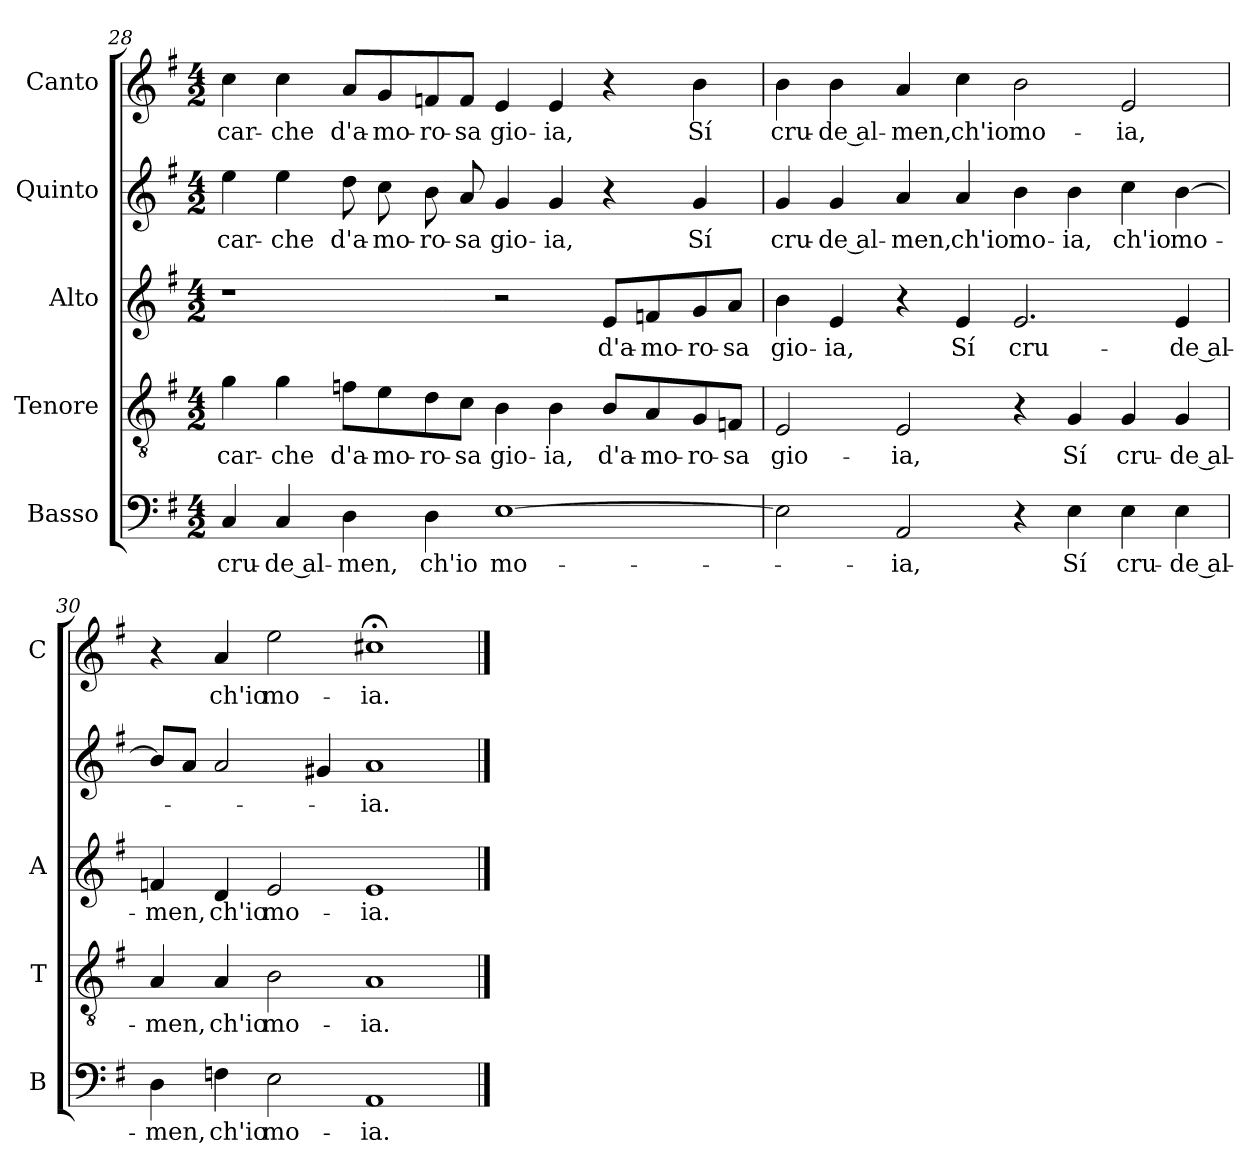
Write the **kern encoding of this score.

**kern	**text	**kern	**text	**kern	**text	**kern	**text	**kern	**text
*part5	*part5	*part4	*part4	*part3	*part3	*part2	*part2	*part1	*part1
*staff5	*staff5	*staff4	*staff4	*staff3	*staff3	*staff2	*staff2	*staff1	*staff1
*I"Basso	*	*I"Tenore	*	*I"Alto	*	*I"Quinto	*	*I"Canto	*
*I'B	*	*I'T	*	*I'A	*	*	*	*I'C	*
!!LO:LB:g=z
*clefF4	*	*clefGv2	*	*clefG2	*	*clefG2	*	*clefG2	*
*k[f#]	*	*k[f#]	*	*k[f#]	*	*k[f#]	*	*k[f#]	*
*G:	*	*G:	*	*G:	*	*G:	*	*G:	*
*M4/2	*	*M4/2	*	*M4/2	*	*M4/2	*	*M4/2	*
=28	=28	=28	=28	=28	=28	=28	=28	=28	=28
!	!LO:LY:b	!	!LO:LY:b	!	!	!	!LO:LY:b	!	!LO:LY:b
4C/	cru-	4g\	car-	1r	.	4ee\	car-	4cc\	car-
!	!LO:LY:b	!	!LO:LY:b	!	!	!	!LO:LY:b	!	!LO:LY:b
4C/	-de al-	4g\	-che	.	.	4ee\	-che	4cc\	-che
!	!LO:LY:b	!	!LO:LY:b	!	!	!	!LO:LY:b	!	!LO:LY:b
4D\	-men,	8fn\L	d'a-	.	.	8dd\	d'a-	8a/L	d'a-
!	!	!	!LO:LY:b	!	!	!	!LO:LY:b	!	!LO:LY:b
.	.	8e\	-mo-	.	.	8cc\	-mo-	8g/	-mo-
!	!LO:LY:b	!	!LO:LY:b	!	!	!	!LO:LY:b	!	!LO:LY:b
4D\	ch'io	8d\	-ro-	.	.	8b\	-ro-	8fn/	-ro-
!	!	!	!LO:LY:b	!	!	!	!LO:LY:b	!	!LO:LY:b
.	.	8c\J	-sa	.	.	8a/	-sa	8f/J	-sa
!	!LO:LY:b	!	!LO:LY:b	!	!	!	!LO:LY:b	!	!LO:LY:b
[1E	mo-	4B\	gio-	2r	.	4g/	gio-	4e/	gio-
!	!	!	!LO:LY:b	!	!	!	!LO:LY:b	!	!LO:LY:b
.	.	4B\	-ia,	.	.	4g/	-ia,	4e/	-ia,
!	!	!	!LO:LY:b	!	!LO:LY:b	!	!	!	!
.	.	8B/L	d'a-	8e/L	d'a-	4r	.	4r	.
!	!	!	!LO:LY:b	!	!LO:LY:b	!	!	!	!
.	.	8A/	-mo-	8fn/	-mo-	.	.	.	.
!	!	!	!LO:LY:b	!	!LO:LY:b	!	!LO:LY:b	!	!LO:LY:b
.	.	8G/	-ro-	8g/	-ro-	4g/	Sí	4b\	Sí
!	!	!	!LO:LY:b	!	!LO:LY:b	!	!	!	!
.	.	8Fn/J	-sa	8a/J	-sa	.	.	.	.
=29	=29	=29	=29	=29	=29	=29	=29	=29	=29
!	!	!	!LO:LY:b	!	!LO:LY:b	!	!LO:LY:b	!	!LO:LY:b
2E\]	.	2E/	gio-	4b\	gio-	4g/	cru-	4b\	cru-
!	!	!	!	!	!LO:LY:b	!	!LO:LY:b	!	!LO:LY:b
.	.	.	.	4e/	-ia,	4g/	-de al-	4b\	-de al-
!	!LO:LY:b	!	!LO:LY:b	!	!	!	!LO:LY:b	!	!LO:LY:b
2AA/	-ia,	2E/	-ia,	4r	.	4a/	-men,	4a/	-men,
!	!	!	!	!	!LO:LY:b	!	!LO:LY:b	!	!LO:LY:b
.	.	.	.	4e/	Sí	4a/	ch'io	4cc\	ch'io
!	!	!	!	!	!LO:LY:b	!	!LO:LY:b	!	!LO:LY:b
4r	.	4r	.	2.e/	cru-	4b\	mo-	2b\	mo-
!	!LO:LY:b	!	!LO:LY:b	!	!	!	!LO:LY:b	!	!
4E\	Sí	4G/	Sí	.	.	4b\	-ia,	.	.
!	!LO:LY:b	!	!LO:LY:b	!	!	!	!LO:LY:b	!	!LO:LY:b
4E\	cru-	4G/	cru-	.	.	4cc\	ch'io	2e/	-ia,
!	!LO:LY:b	!	!LO:LY:b	!	!LO:LY:b	!	!LO:LY:b	!	!
4E\	-de al-	4G/	-de al-	4e/	-de al-	[4b\	mo-	.	.
=30	=30	=30	=30	=30	=30	=30	=30	=30	=30
!	!LO:LY:b	!	!LO:LY:b	!	!LO:LY:b	!	!	!	!
4D\	-men,	4A/	-men,	4fn/	-men,	8b/L]	.	4r	.
.	.	.	.	.	.	8a/J	.	.	.
!	!LO:LY:b	!	!LO:LY:b	!	!LO:LY:b	!	!	!	!LO:LY:b
4Fn\	ch'io	4A/	ch'io	4d/	ch'io	2a/	.	4a/	ch'io
!	!LO:LY:b	!	!LO:LY:b	!	!LO:LY:b	!	!	!	!LO:LY:b
2E\	mo-	2B\	mo-	2e/	mo-	.	.	2ee\	mo-
.	.	.	.	.	.	4g#X/	.	.	.
!	!LO:LY:b	!	!LO:LY:b	!	!LO:LY:b	!	!LO:LY:b	!	!LO:LY:b
1AA	-ia.	1A	-ia.	1e	-ia.	1a	-ia.	1cc#X;<	-ia.
==	==	==	==	==	==	==	==	==	==
*-	*-	*-	*-	*-	*-	*-	*-	*-	*-
